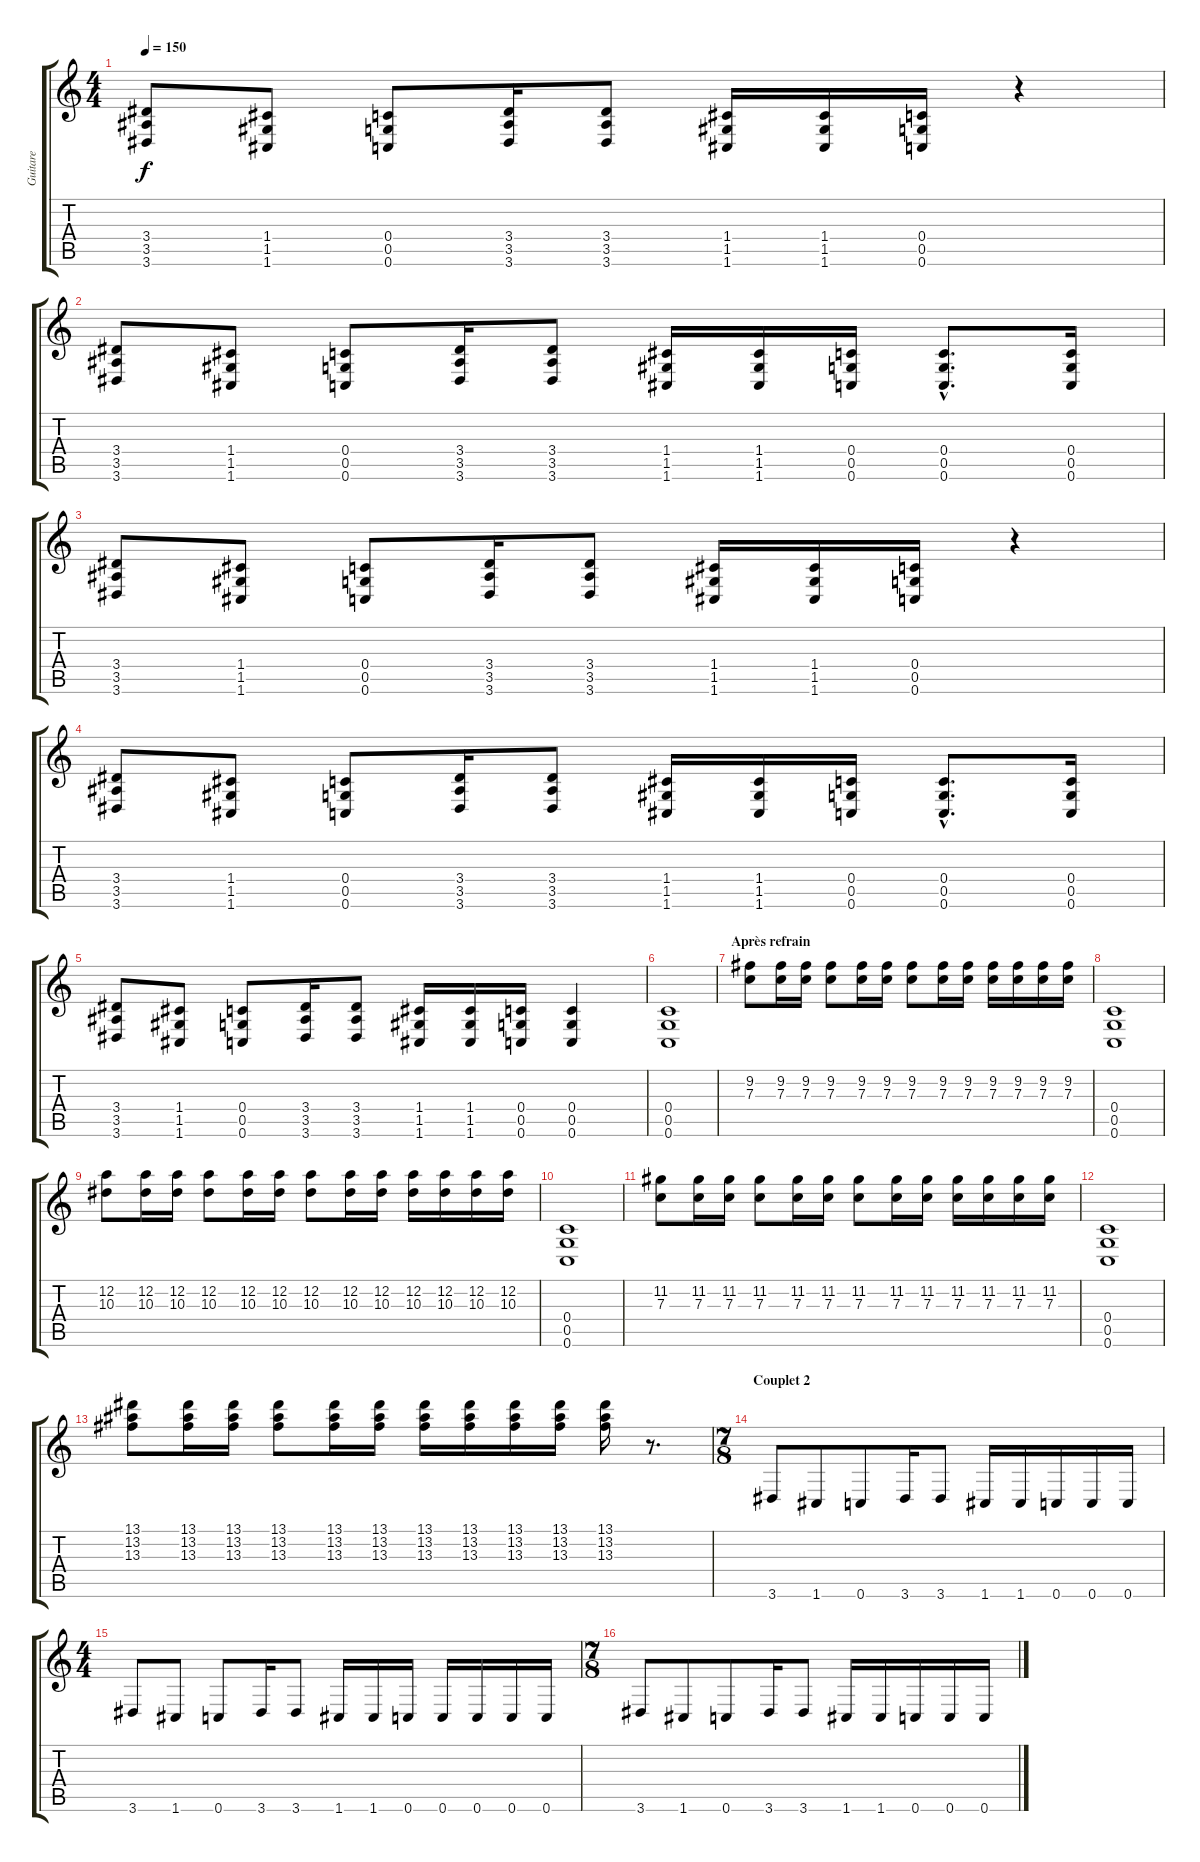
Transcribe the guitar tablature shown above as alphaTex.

\track ("Guitare" "Guitare") {instrument overdrivenguitar}
\staff {score tabs}
\tuning (D4 A3 F3 C3 G2 C2) {hide}
\ts (4 4)
\tempo 150
\clef g2
\ks c
(3.4 3.5 3.6).8{dy f} (1.4 1.5 1.6).8 (0.4 0.5 0.6).8 (3.4 3.5 3.6).16 (3.4 3.5 3.6).8 (1.4 1.5 1.6).16 (1.4 1.5 1.6).16 (0.4 0.5 0.6).16 r.4 |
(3.4 3.5 3.6).8 (1.4 1.5 1.6).8 (0.4 0.5 0.6).8 (3.4 3.5 3.6).16 (3.4 3.5 3.6).8 (1.4 1.5 1.6).16 (1.4 1.5 1.6).16 (0.4 0.5 0.6).16 (0.4{hac} 0.5{hac} 0.6{hac}).8{d} (0.4 0.5 0.6).16 |
(3.4 3.5 3.6).8 (1.4 1.5 1.6).8 (0.4 0.5 0.6).8 (3.4 3.5 3.6).16 (3.4 3.5 3.6).8 (1.4 1.5 1.6).16 (1.4 1.5 1.6).16 (0.4 0.5 0.6).16 r.4 |
(3.4 3.5 3.6).8 (1.4 1.5 1.6).8 (0.4 0.5 0.6).8 (3.4 3.5 3.6).16 (3.4 3.5 3.6).8 (1.4 1.5 1.6).16 (1.4 1.5 1.6).16 (0.4 0.5 0.6).16 (0.4{hac} 0.5{hac} 0.6{hac}).8{d} (0.4 0.5 0.6).16 |
(3.4 3.5 3.6).8 (1.4 1.5 1.6).8 (0.4 0.5 0.6).8 (3.4 3.5 3.6).16 (3.4 3.5 3.6).8 (1.4 1.5 1.6).16 (1.4 1.5 1.6).16 (0.4 0.5 0.6).16 (0.4 0.5 0.6).4 |
(0.4 0.5 0.6).1 |
\section ("" "Après refrain")
(9.2 7.3).8 (9.2 7.3).16 (9.2 7.3).16 (9.2 7.3).8 (9.2 7.3).16 (9.2 7.3).16 (9.2 7.3).8 (9.2 7.3).16 (9.2 7.3).16 (9.2 7.3).16 (9.2 7.3).16 (9.2 7.3).16 (9.2 7.3).16 |
(0.4 0.5 0.6).1 |
(12.2 10.3).8 (12.2 10.3).16 (12.2 10.3).16 (12.2 10.3).8 (12.2 10.3).16 (12.2 10.3).16 (12.2 10.3).8 (12.2 10.3).16 (12.2 10.3).16 (12.2 10.3).16 (12.2 10.3).16 (12.2 10.3).16 (12.2 10.3).16 |
(0.4 0.5 0.6).1 |
(11.2 7.3).8 (11.2 7.3).16 (11.2 7.3).16 (11.2 7.3).8 (11.2 7.3).16 (11.2 7.3).16 (11.2 7.3).8 (11.2 7.3).16 (11.2 7.3).16 (11.2 7.3).16 (11.2 7.3).16 (11.2 7.3).16 (11.2 7.3).16 |
(0.4 0.5 0.6).1 |
(13.1 13.2 13.3).8 (13.1 13.2 13.3).16 (13.1 13.2 13.3).16 (13.1 13.2 13.3).8 (13.1 13.2 13.3).16 (13.1 13.2 13.3).16 (13.1 13.2 13.3).16 (13.1 13.2 13.3).16 (13.1 13.2 13.3).16 (13.1 13.2 13.3).16 (13.1 13.2 13.3).16 r.8{d} |
\ts (7 8)
\section ("" "Couplet 2")
3.6.8 1.6.8 0.6.8 3.6.16 3.6.8 1.6.16 1.6.16 0.6.16 0.6.16 0.6.16 |
\ts (4 4)
3.6.8 1.6.8 0.6.8 3.6.16 3.6.8 1.6.16 1.6.16 0.6.16 0.6.16 0.6.16 0.6.16 0.6.16 |
\ts (7 8)
3.6.8 1.6.8 0.6.8 3.6.16 3.6.8 1.6.16 1.6.16 0.6.16 0.6.16 0.6.16
